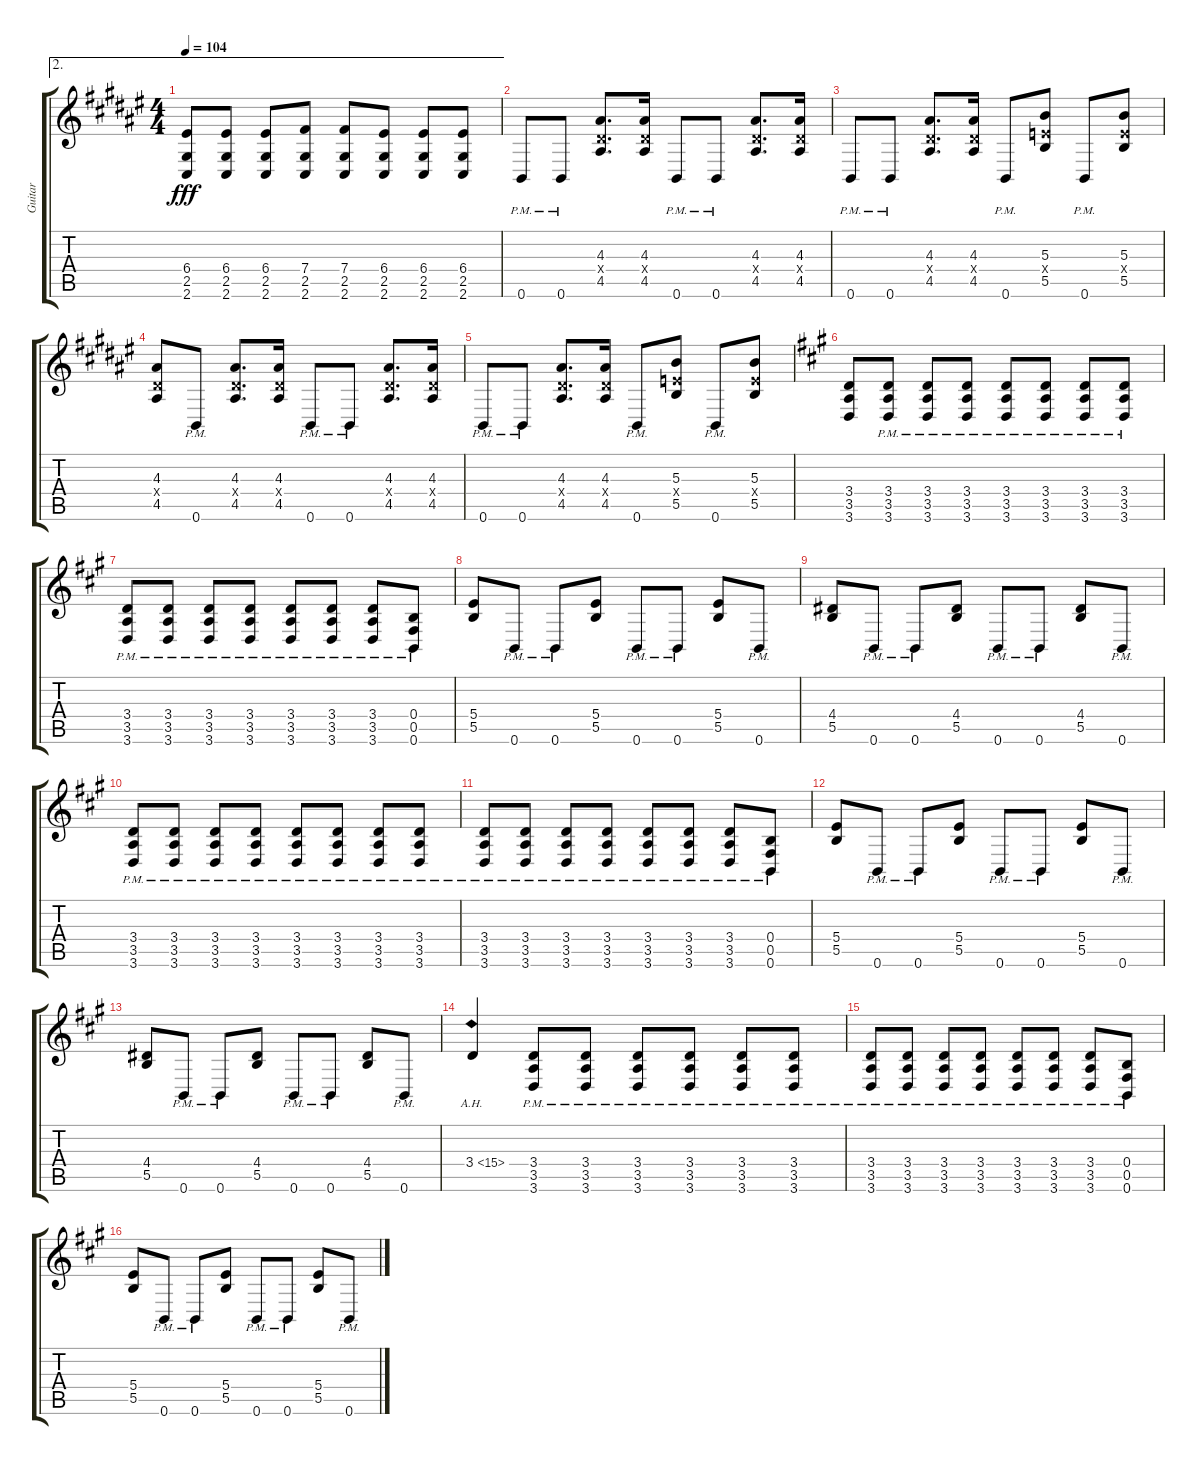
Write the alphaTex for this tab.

\track ("Guitar" "Guitar") {instrument distortionguitar}
\staff {score tabs}
\tuning (Eb4 B3 Gb3 B2 Gb2 B1) {hide}
\ae 2
\ts (4 4)
\tempo 104
\clef g2
\ks f#
(6.4 2.5 2.6).8{dy fff} (6.4 2.5 2.6).8 (6.4 2.5 2.6).8 (7.4 2.5 2.6).8 (7.4 2.5 2.6).8 (6.4 2.5 2.6).8 (6.4 2.5 2.6).8 (6.4 2.5 2.6).8 |
0.6{pm}.8 0.6{pm}.8 (4.3 4.4{x} 4.5).8{d} (4.3 4.4{x} 4.5).16 0.6{pm}.8 0.6{pm}.8 (4.3 4.4{x} 4.5).8{d} (4.3 4.4{x} 4.5).16 |
0.6{pm}.8 0.6{pm}.8 (4.3 4.4{x} 4.5).8{d} (4.3 4.4{x} 4.5).16 0.6{pm}.8 (5.3 5.4{x} 5.5).8 0.6{pm}.8 (5.3 5.4{x} 5.5).8 |
(4.3 4.4{x} 4.5).8 0.6{pm}.8 (4.3 4.4{x} 4.5).8{d} (4.3 4.4{x} 4.5).16 0.6{pm}.8 0.6{pm}.8 (4.3 4.4{x} 4.5).8{d} (4.3 4.4{x} 4.5).16 |
0.6{pm}.8 0.6{pm}.8 (4.3 4.4{x} 4.5).8{d} (4.3 4.4{x} 4.5).16 0.6{pm}.8 (5.3 5.4{x} 5.5).8 0.6{pm}.8 (5.3 5.4{x} 5.5).8 |
\ks f#minor
(3.4 3.5 3.6).8 (3.4{pm} 3.5{pm} 3.6{pm}).8 (3.4{pm} 3.5{pm} 3.6{pm}).8 (3.4{pm} 3.5{pm} 3.6{pm}).8 (3.4{pm} 3.5{pm} 3.6{pm}).8 (3.4{pm} 3.5{pm} 3.6{pm}).8 (3.4{pm} 3.5{pm} 3.6{pm}).8 (3.4{pm} 3.5{pm} 3.6{pm}).8 |
(3.4{pm} 3.5{pm} 3.6{pm}).8 (3.4{pm} 3.5{pm} 3.6{pm}).8 (3.4{pm} 3.5{pm} 3.6{pm}).8 (3.4{pm} 3.5{pm} 3.6{pm}).8 (3.4{pm} 3.5{pm} 3.6{pm}).8 (3.4{pm} 3.5{pm} 3.6{pm}).8 (3.4{pm} 3.5{pm} 3.6{pm}).8 (0.4{pm} 0.5{pm} 0.6{pm}).8 |
(5.4 5.5).8 0.6{pm}.8 0.6{pm}.8 (5.4 5.5).8 0.6{pm}.8 0.6{pm}.8 (5.4 5.5).8 0.6{pm}.8 |
(4.4 5.5).8 0.6{pm}.8 0.6{pm}.8 (4.4 5.5).8 0.6{pm}.8 0.6{pm}.8 (4.4 5.5).8 0.6{pm}.8 |
(3.4{pm} 3.5{pm} 3.6{pm}).8 (3.4{pm} 3.5{pm} 3.6{pm}).8 (3.4{pm} 3.5{pm} 3.6{pm}).8 (3.4{pm} 3.5{pm} 3.6{pm}).8 (3.4{pm} 3.5{pm} 3.6{pm}).8 (3.4{pm} 3.5{pm} 3.6{pm}).8 (3.4{pm} 3.5{pm} 3.6{pm}).8 (3.4{pm} 3.5{pm} 3.6{pm}).8 |
(3.4{pm} 3.5{pm} 3.6{pm}).8 (3.4{pm} 3.5{pm} 3.6{pm}).8 (3.4{pm} 3.5{pm} 3.6{pm}).8 (3.4{pm} 3.5{pm} 3.6{pm}).8 (3.4{pm} 3.5{pm} 3.6{pm}).8 (3.4{pm} 3.5{pm} 3.6{pm}).8 (3.4{pm} 3.5{pm} 3.6{pm}).8 (0.4{pm} 0.5{pm} 0.6{pm}).8 |
(5.4 5.5).8 0.6{pm}.8 0.6{pm}.8 (5.4 5.5).8 0.6{pm}.8 0.6{pm}.8 (5.4 5.5).8 0.6{pm}.8 |
(4.4 5.5).8 0.6{pm}.8 0.6{pm}.8 (4.4 5.5).8 0.6{pm}.8 0.6{pm}.8 (4.4 5.5).8 0.6{pm}.8 |
3.4{ah 12}.4 (3.4{pm} 3.5{pm} 3.6{pm}).8 (3.4{pm} 3.5{pm} 3.6{pm}).8 (3.4{pm} 3.5{pm} 3.6{pm}).8 (3.4{pm} 3.5{pm} 3.6{pm}).8 (3.4{pm} 3.5{pm} 3.6{pm}).8 (3.4{pm} 3.5{pm} 3.6{pm}).8 |
(3.4{pm} 3.5{pm} 3.6{pm}).8 (3.4{pm} 3.5{pm} 3.6{pm}).8 (3.4{pm} 3.5{pm} 3.6{pm}).8 (3.4{pm} 3.5{pm} 3.6{pm}).8 (3.4{pm} 3.5{pm} 3.6{pm}).8 (3.4{pm} 3.5{pm} 3.6{pm}).8 (3.4{pm} 3.5{pm} 3.6{pm}).8 (0.4{pm} 0.5{pm} 0.6{pm}).8 |
(5.4 5.5).8 0.6{pm}.8 0.6{pm}.8 (5.4 5.5).8 0.6{pm}.8 0.6{pm}.8 (5.4 5.5).8 0.6{pm}.8
